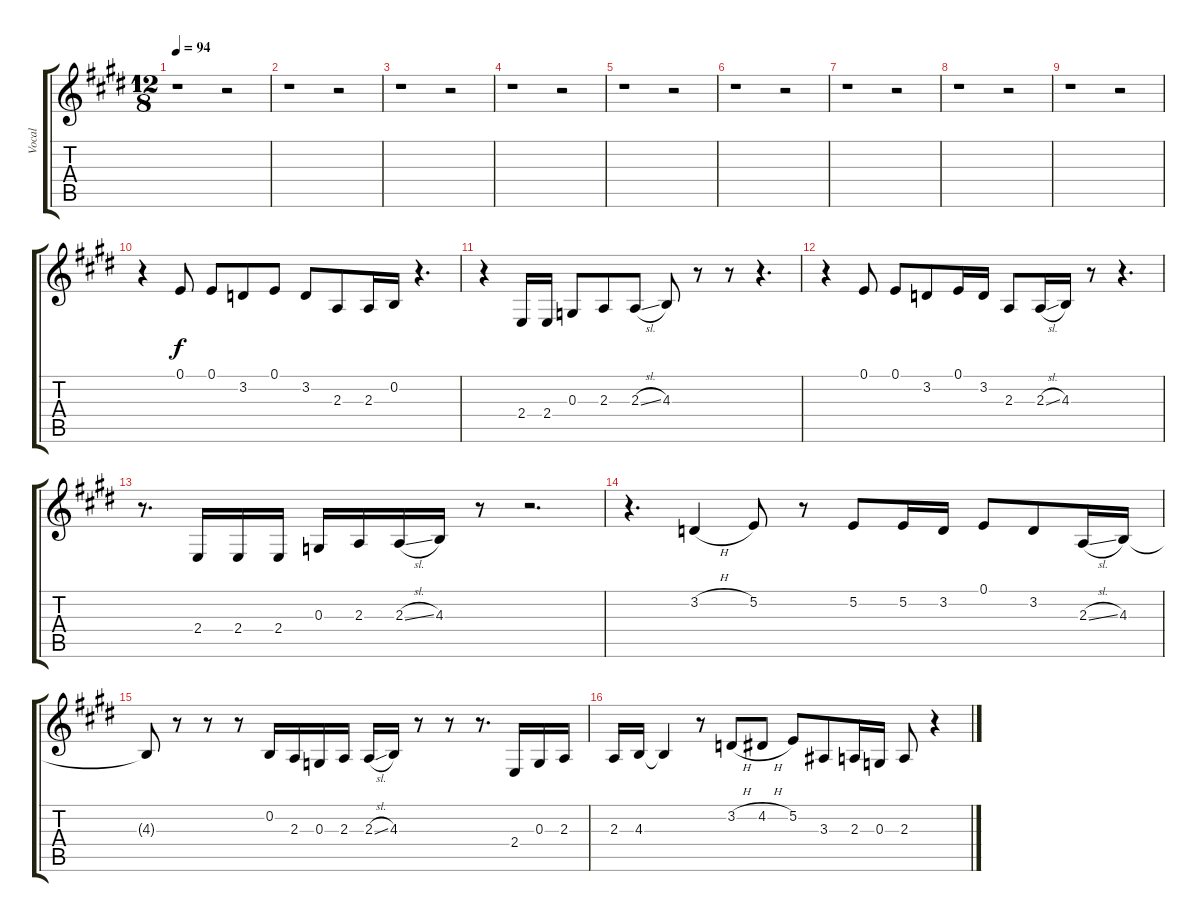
\track ("Vocal" "Vocal") {instrument baritonesax}
\staff {score tabs}
\tuning (E4 B3 G3 D3 A2 E2) {hide}
\ts (12 8)
\tempo 94
\clef g2
\ks e
r.1{dy f} r.2 |
r.1 r.2 |
r.1 r.2 |
r.1 r.2 |
r.1 r.2 |
r.1 r.2 |
r.1 r.2 |
r.1 r.2 |
r.1 r.2 |
r.4 0.1.8 0.1.8 3.2.8 0.1.8 3.2.8 2.3.8 2.3.16 0.2.16 r.4{d} |
r.4 2.4.16 2.4.16 0.3.8 2.3.8 2.3{sl}.8 4.3.8 r.8 r.8 r.4{d} |
r.4 0.1.8 0.1.8 3.2.8 0.1.16 3.2.16 2.3.8 2.3{sl}.16 4.3.16 r.8 r.4{d} |
r.8{d} 2.4.16 2.4.16 2.4.16 0.3.16 2.3.16 2.3{sl}.16 4.3.16 r.8 r.2{d} |
r.4{d} 3.2{h}.4 5.2.8 r.8 5.2.8 5.2.16 3.2.16 0.1.8 3.2.8 2.3{sl}.16 4.3.16 |
4.3{t}.8 r.8 r.8 r.8 0.2.16 2.3.16 0.3.16 2.3.16 2.3{sl}.16 4.3.16 r.8 r.8 r.8{d} 2.4.16 0.3.16 2.3.16 |
2.3.16 4.3.16 4.3{t}.4 r.8 3.2{h}.8 4.2{h}.8 5.2.8 3.3.8 2.3.16 0.3.16 2.3.8 r.4
